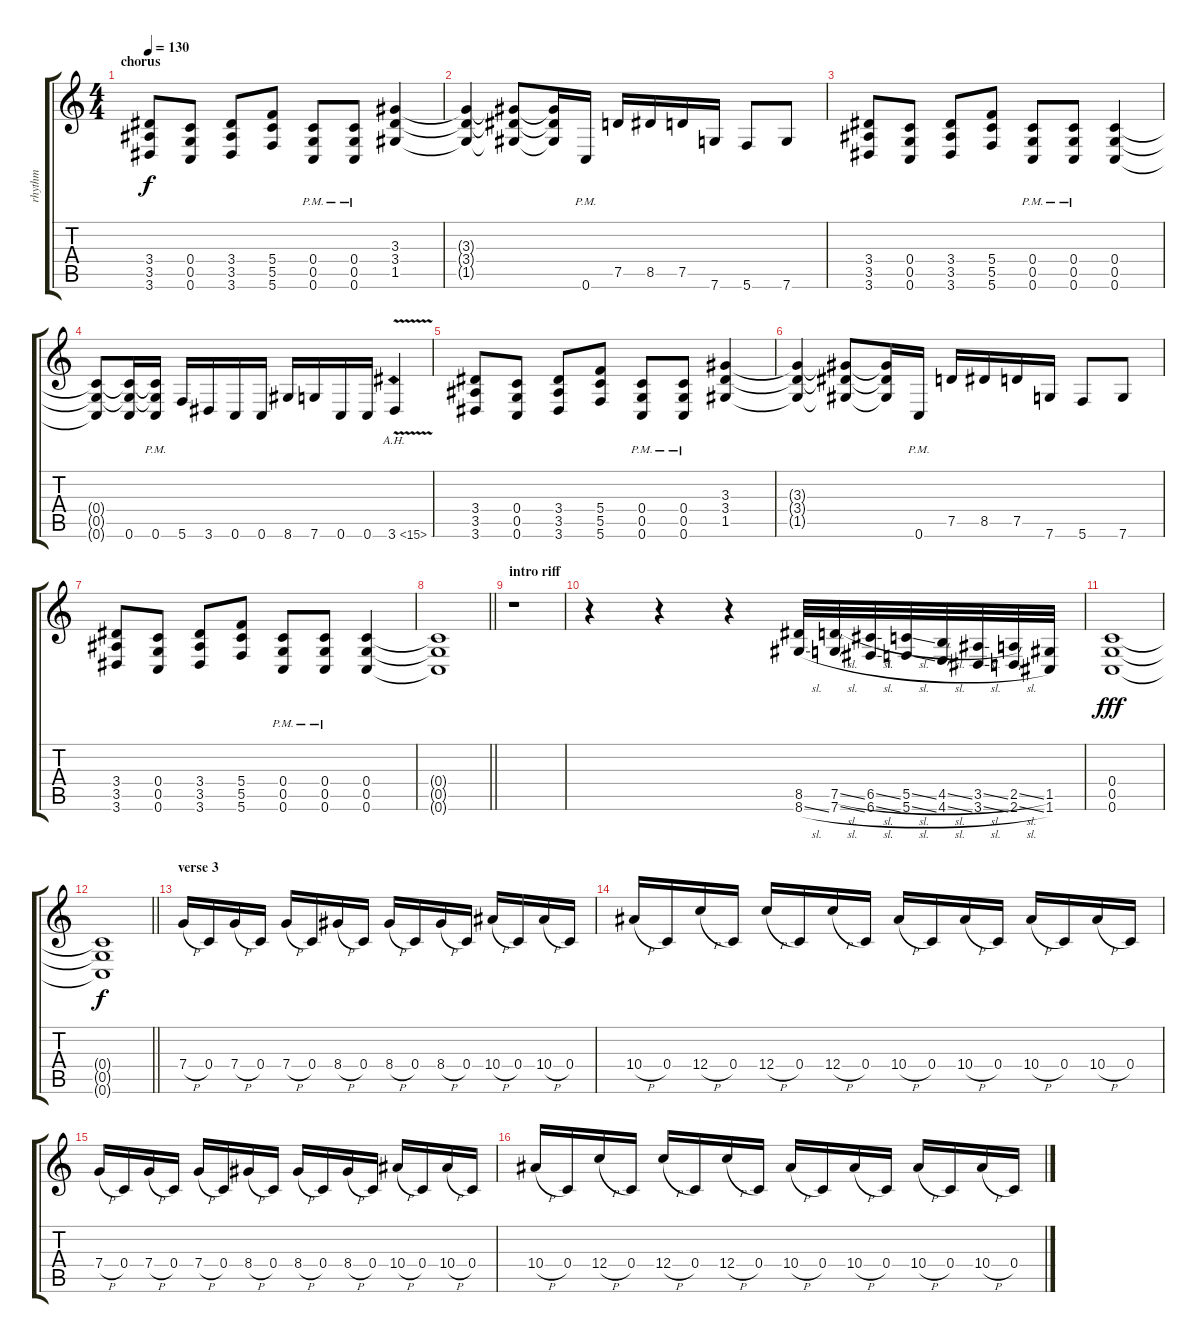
\track ("rhythm" "rhythm") {instrument distortionguitar}
\staff {score tabs}
\tuning (D4 A3 F3 C3 G2 C2) {hide}
\ts (4 4)
\section ("" "chorus")
\tempo 130
\clef g2
\ks c
(3.4 3.5 3.6).8{dy f} (0.4 0.5 0.6).8 (3.4 3.5 3.6).8 (5.4 5.5 5.6).8 (0.4{pm} 0.5{pm} 0.6{pm}).8 (0.4{pm} 0.5{pm} 0.6{pm}).8 (3.3 3.4 1.5).4 |
(3.3{t} 3.4{t} 1.5{t}).4 (3.3{t} 3.4{t} 1.5{t}).8 (3.3{t} 3.4{t} 1.5{t}).16 0.6{pm}.16 7.5.16 8.5.16 7.5.16 7.6.16 5.6.8 7.6.8 |
(3.4 3.5 3.6).8 (0.4 0.5 0.6).8 (3.4 3.5 3.6).8 (5.4 5.5 5.6).8 (0.4{pm} 0.5{pm} 0.6{pm}).8 (0.4 0.5 0.6{pm}).8 (0.4 0.5 0.6).4 |
(0.4{t} 0.5{t} 0.6{t}).8 (0.4{t} 0.5{t} 0.6).16 (0.4{t} 0.5{t} 0.6{pm}).16 5.6.16 3.6.16 0.6.16 0.6.16 8.6.16 7.6.16 0.6.16 0.6.16 3.6{ah 12 v}.4 |
(3.4 3.5 3.6).8 (0.4 0.5 0.6).8 (3.4 3.5 3.6).8 (5.4 5.5 5.6).8 (0.4{pm} 0.5{pm} 0.6{pm}).8 (0.4{pm} 0.5{pm} 0.6{pm}).8 (3.3 3.4 1.5).4 |
(3.3{t} 3.4{t} 1.5{t}).4 (3.3{t} 3.4{t} 1.5{t}).8 (3.3{t} 3.4{t} 1.5{t}).16 0.6{pm}.16 7.5.16 8.5.16 7.5.16 7.6.16 5.6.8 7.6.8 |
(3.4 3.5 3.6).8 (0.4 0.5 0.6).8 (3.4 3.5 3.6).8 (5.4 5.5 5.6).8 (0.4{pm} 0.5{pm} 0.6{pm}).8 (0.4 0.5 0.6{pm}).8 (0.4 0.5 0.6).4 |
\barLineRight lightlight
(0.4{t} 0.5{t} 0.6{t}).1 |
\section ("" "intro riff")
r.1 |
r.4 r.4 r.4 (8.5 8.6{sl}).32 (7.5{sl} 7.6{sl}).32 (6.5{sl} 6.6{sl}).32 (5.5{sl} 5.6{sl}).32 (4.5{sl} 4.6{sl}).32 (3.5{sl} 3.6{sl}).32 (2.5{sl} 2.6{sl}).32 (1.5 1.6).32 |
(0.4 0.5 0.6).1{dy fff} |
\barLineRight lightlight
(0.4{t} 0.5{t} 0.6{t}).1{dy f} |
\section ("" "verse 3")
7.4{h}.16 0.4.16 7.4{h}.16 0.4.16 7.4{h}.16 0.4.16 8.4{h}.16 0.4.16 8.4{h}.16 0.4.16 8.4{h}.16 0.4.16 10.4{h}.16 0.4.16 10.4{h}.16 0.4.16 |
10.4{h}.16 0.4.16 12.4{h}.16 0.4.16 12.4{h}.16 0.4.16 12.4{h}.16 0.4.16 10.4{h}.16 0.4.16 10.4{h}.16 0.4.16 10.4{h}.16 0.4.16 10.4{h}.16 0.4.16 |
7.4{h}.16 0.4.16 7.4{h}.16 0.4.16 7.4{h}.16 0.4.16 8.4{h}.16 0.4.16 8.4{h}.16 0.4.16 8.4{h}.16 0.4.16 10.4{h}.16 0.4.16 10.4{h}.16 0.4.16 |
10.4{h}.16 0.4.16 12.4{h}.16 0.4.16 12.4{h}.16 0.4.16 12.4{h}.16 0.4.16 10.4{h}.16 0.4.16 10.4{h}.16 0.4.16 10.4{h}.16 0.4.16 10.4{h}.16 0.4.16
